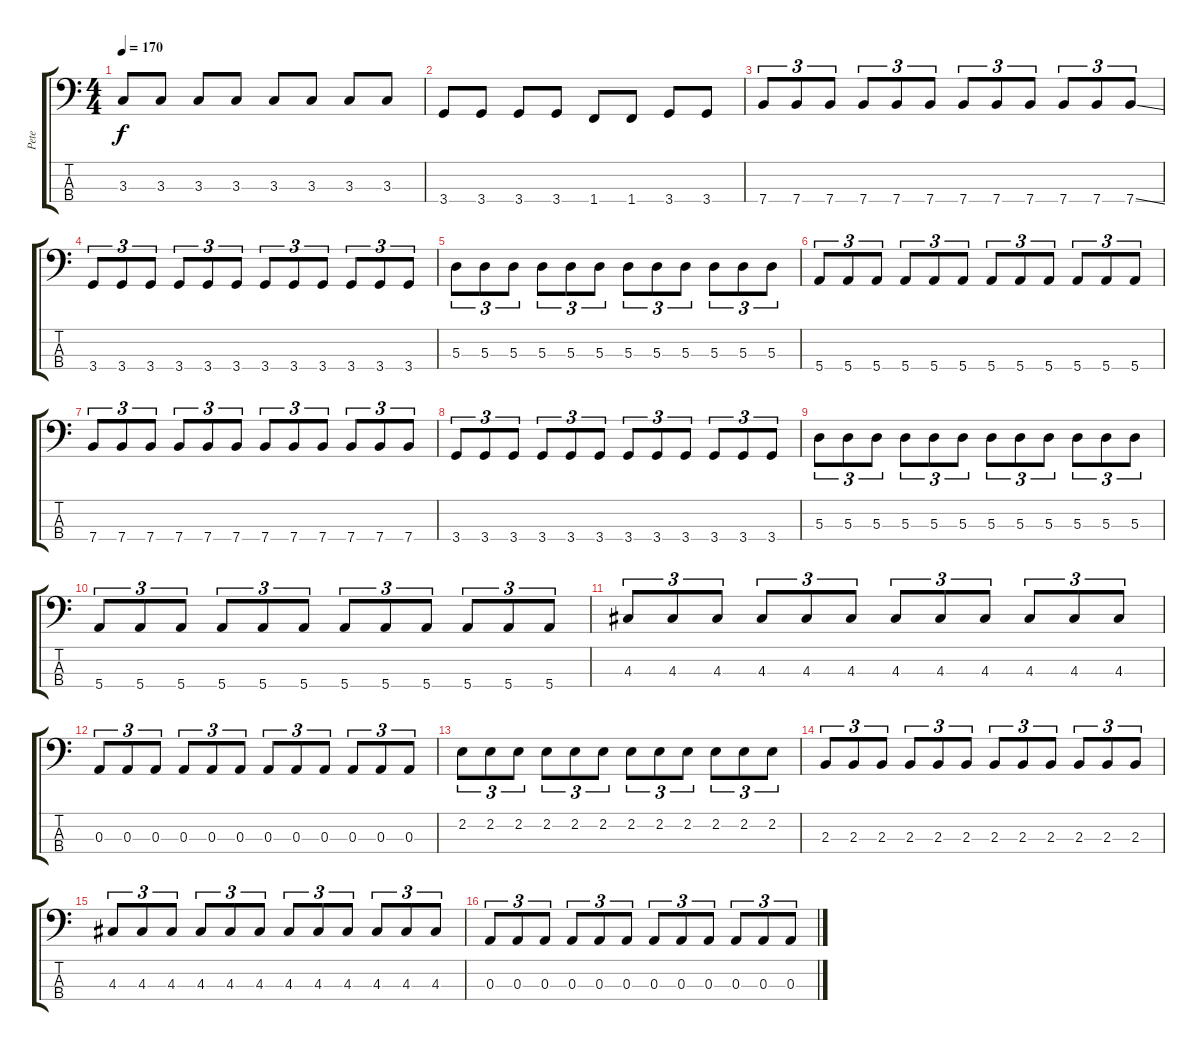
\track ("Pete" "Pete") {instrument electricbasspick}
\staff {score tabs}
\tuning (G2 D2 A1 E1) {hide}
\ts (4 4)
\tempo 170
\clef f4
\ks c
3.3.8{dy f} 3.3.8 3.3.8 3.3.8 3.3.8 3.3.8 3.3.8 3.3.8 |
3.4.8 3.4.8 3.4.8 3.4.8 1.4.8 1.4.8 3.4.8 3.4.8 |
7.4.8{tu (3 2)} 7.4.8{tu (3 2)} 7.4.8{tu (3 2)} 7.4.8{tu (3 2)} 7.4.8{tu (3 2)} 7.4.8{tu (3 2)} 7.4.8{tu (3 2)} 7.4.8{tu (3 2)} 7.4.8{tu (3 2)} 7.4.8{tu (3 2)} 7.4.8{tu (3 2)} 7.4{ss}.8{tu (3 2)} |
3.4.8{tu (3 2)} 3.4.8{tu (3 2)} 3.4.8{tu (3 2)} 3.4.8{tu (3 2)} 3.4.8{tu (3 2)} 3.4.8{tu (3 2)} 3.4.8{tu (3 2)} 3.4.8{tu (3 2)} 3.4.8{tu (3 2)} 3.4.8{tu (3 2)} 3.4.8{tu (3 2)} 3.4.8{tu (3 2)} |
5.3.8{tu (3 2)} 5.3.8{tu (3 2)} 5.3.8{tu (3 2)} 5.3.8{tu (3 2)} 5.3.8{tu (3 2)} 5.3.8{tu (3 2)} 5.3.8{tu (3 2)} 5.3.8{tu (3 2)} 5.3.8{tu (3 2)} 5.3.8{tu (3 2)} 5.3.8{tu (3 2)} 5.3.8{tu (3 2)} |
5.4.8{tu (3 2)} 5.4.8{tu (3 2)} 5.4.8{tu (3 2)} 5.4.8{tu (3 2)} 5.4.8{tu (3 2)} 5.4.8{tu (3 2)} 5.4.8{tu (3 2)} 5.4.8{tu (3 2)} 5.4.8{tu (3 2)} 5.4.8{tu (3 2)} 5.4.8{tu (3 2)} 5.4.8{tu (3 2)} |
7.4.8{tu (3 2)} 7.4.8{tu (3 2)} 7.4.8{tu (3 2)} 7.4.8{tu (3 2)} 7.4.8{tu (3 2)} 7.4.8{tu (3 2)} 7.4.8{tu (3 2)} 7.4.8{tu (3 2)} 7.4.8{tu (3 2)} 7.4.8{tu (3 2)} 7.4.8{tu (3 2)} 7.4.8{tu (3 2)} |
3.4.8{tu (3 2)} 3.4.8{tu (3 2)} 3.4.8{tu (3 2)} 3.4.8{tu (3 2)} 3.4.8{tu (3 2)} 3.4.8{tu (3 2)} 3.4.8{tu (3 2)} 3.4.8{tu (3 2)} 3.4.8{tu (3 2)} 3.4.8{tu (3 2)} 3.4.8{tu (3 2)} 3.4.8{tu (3 2)} |
5.3.8{tu (3 2)} 5.3.8{tu (3 2)} 5.3.8{tu (3 2)} 5.3.8{tu (3 2)} 5.3.8{tu (3 2)} 5.3.8{tu (3 2)} 5.3.8{tu (3 2)} 5.3.8{tu (3 2)} 5.3.8{tu (3 2)} 5.3.8{tu (3 2)} 5.3.8{tu (3 2)} 5.3.8{tu (3 2)} |
5.4.8{tu (3 2)} 5.4.8{tu (3 2)} 5.4.8{tu (3 2)} 5.4.8{tu (3 2)} 5.4.8{tu (3 2)} 5.4.8{tu (3 2)} 5.4.8{tu (3 2)} 5.4.8{tu (3 2)} 5.4.8{tu (3 2)} 5.4.8{tu (3 2)} 5.4.8{tu (3 2)} 5.4.8{tu (3 2)} |
4.3.8{tu (3 2)} 4.3.8{tu (3 2)} 4.3.8{tu (3 2)} 4.3.8{tu (3 2)} 4.3.8{tu (3 2)} 4.3.8{tu (3 2)} 4.3.8{tu (3 2)} 4.3.8{tu (3 2)} 4.3.8{tu (3 2)} 4.3.8{tu (3 2)} 4.3.8{tu (3 2)} 4.3.8{tu (3 2)} |
0.3.8{tu (3 2)} 0.3.8{tu (3 2)} 0.3.8{tu (3 2)} 0.3.8{tu (3 2)} 0.3.8{tu (3 2)} 0.3.8{tu (3 2)} 0.3.8{tu (3 2)} 0.3.8{tu (3 2)} 0.3.8{tu (3 2)} 0.3.8{tu (3 2)} 0.3.8{tu (3 2)} 0.3.8{tu (3 2)} |
2.2.8{tu (3 2)} 2.2.8{tu (3 2)} 2.2.8{tu (3 2)} 2.2.8{tu (3 2)} 2.2.8{tu (3 2)} 2.2.8{tu (3 2)} 2.2.8{tu (3 2)} 2.2.8{tu (3 2)} 2.2.8{tu (3 2)} 2.2.8{tu (3 2)} 2.2.8{tu (3 2)} 2.2.8{tu (3 2)} |
2.3.8{tu (3 2)} 2.3.8{tu (3 2)} 2.3.8{tu (3 2)} 2.3.8{tu (3 2)} 2.3.8{tu (3 2)} 2.3.8{tu (3 2)} 2.3.8{tu (3 2)} 2.3.8{tu (3 2)} 2.3.8{tu (3 2)} 2.3.8{tu (3 2)} 2.3.8{tu (3 2)} 2.3.8{tu (3 2)} |
4.3.8{tu (3 2)} 4.3.8{tu (3 2)} 4.3.8{tu (3 2)} 4.3.8{tu (3 2)} 4.3.8{tu (3 2)} 4.3.8{tu (3 2)} 4.3.8{tu (3 2)} 4.3.8{tu (3 2)} 4.3.8{tu (3 2)} 4.3.8{tu (3 2)} 4.3.8{tu (3 2)} 4.3.8{tu (3 2)} |
0.3.8{tu (3 2)} 0.3.8{tu (3 2)} 0.3.8{tu (3 2)} 0.3.8{tu (3 2)} 0.3.8{tu (3 2)} 0.3.8{tu (3 2)} 0.3.8{tu (3 2)} 0.3.8{tu (3 2)} 0.3.8{tu (3 2)} 0.3.8{tu (3 2)} 0.3.8{tu (3 2)} 0.3.8{tu (3 2)}
